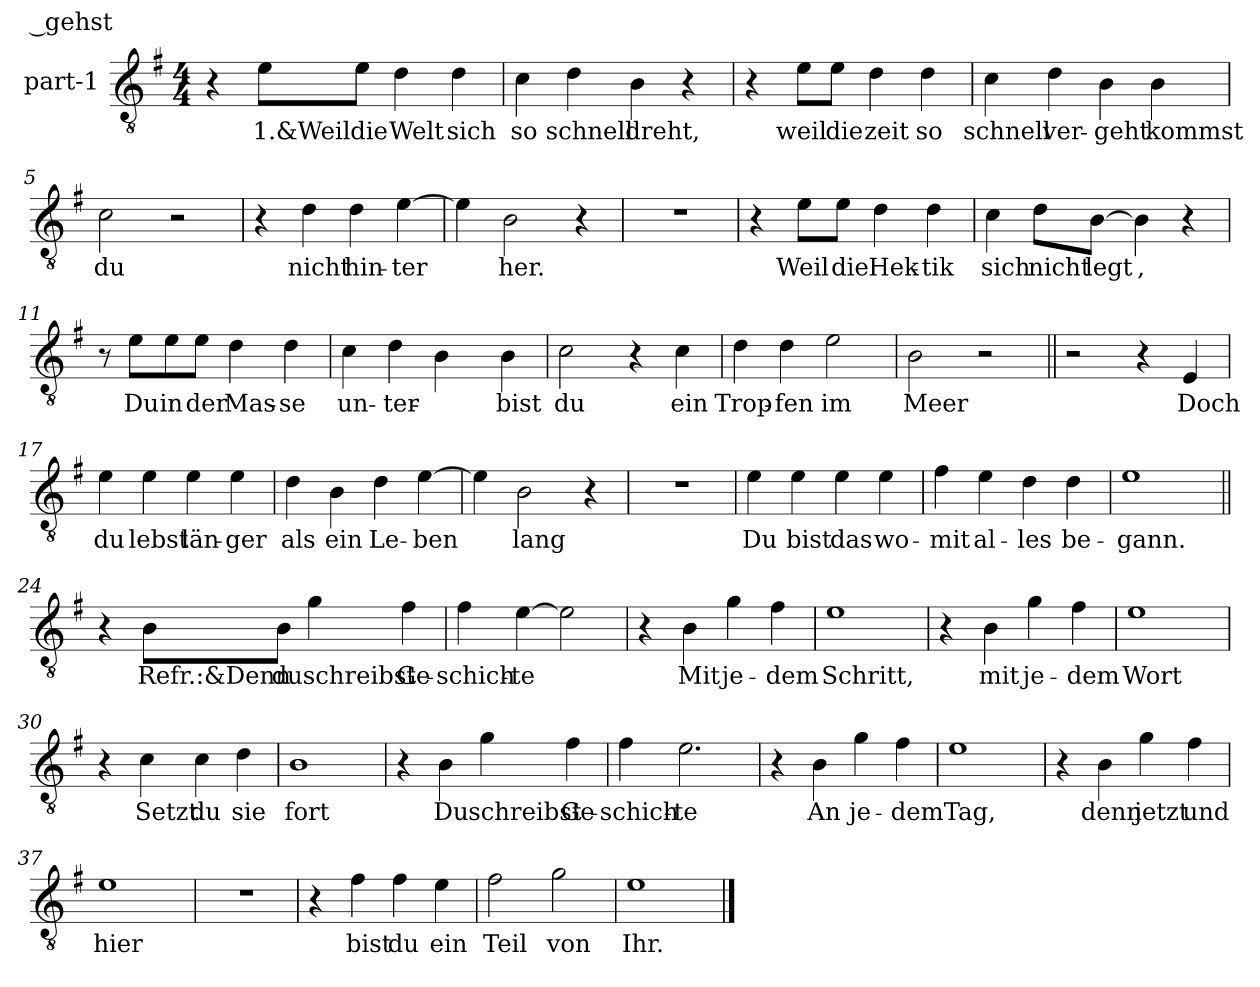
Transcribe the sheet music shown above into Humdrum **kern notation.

**kern	**text
*part1	*part1
*staff1	*staff1
*I"part-1	*
*clefGv2	*
*k[f#]	*
*M4/4	*
=1	=1
4r	.
8e\L	1.&Weil
8e\J	die
4d	Welt
4d	sich
=2	=2
4c	so
4d	schnell
4B	dreht,
4r	.
=3	=3
4r	.
8e\L	weil
8e\J	die
4d	zeit
4d	so
=4	=4
4c	schnell
4d	-ver-
4B	geht
4B	kommst
!!LO:LB:g=z
=5	=5
2c	du
2r	.
=6	=6
4r	.
4d	nicht
4d	-hin-
[4e	-ter-
=7	=7
4e]	--
2B	her.
4r	.
=8	=8
1r	.
=9	=9
4r	.
8e\L	Weil
8e\J	die
4d	-Hek-
4d	tik
!!LO:LB:g=z
=10	=10
4c	sich
8d\L	nicht
[8B\J	legt
4B]	,
4r	.
=11	=11
8r	.
8e\L	Du
8e\	in
8e\J	der
4d	-Mas-
4d	se
=12	=12
4c	-un-
4d	-ter-
4B	_gehst
4B	bist
=13	=13
2c	du
4r	.
4c	ein
=14	=14
4d	-Trop-
4d	fen
2e	im
!!LO:LB:g=z
=15	=15
2B	Meer
2r	.
=16||	=16||
2r	.
4r	.
4E	Doch
=17	=17
4e	du
4e	lebst
4e	-län-
4e	ger
=18	=18
4d	als
4B	ein
4d	-Le-
[4e	ben
=19	=19
4e]	.
2B	lang
4r	.
!!LO:LB:g=z
=20	=20
1r	.
=21	=21
4e	Du
4e	bist
4e	das
4e	-wo-
=22	=22
4f#	mit
4e	-al-
4d	les
4d	-be-
=23	=23
1e	gann.
=24||	=24||
4r	.
8B\L	Refr.:&Denn
8B\J	du
4g	schreibst
4f#	-Ge-
!!LO:LB:g=z
=25	=25
4f#	-schich-
[4e	te
2e]	.
=26	=26
4r	.
4B	Mit
4g	-je-
4f#	dem
=27	=27
1e	Schritt,
=28	=28
4r	.
4B	mit
4g	-je-
4f#	dem
=29	=29
1e	Wort
!!LO:LB:g=z
=30	=30
4r	.
4c	Setzt
4c	du
4d	sie
=31	=31
1B	fort
=32	=32
4r	.
4B	Du
4g	schreibst
4f#	-Ge-
=33	=33
4f#	-schich-
2.e	te
=34	=34
4r	.
4B	An
4g	-je-
4f#	dem
!!LO:LB:g=z
=35	=35
1e	Tag,
=36	=36
4r	.
4B	denn
4g	jetzt
4f#	und
=37	=37
1e	hier
=38	=38
1r	.
=39	=39
4r	.
4f#	bist
4f#	du
4e	ein
=40	=40
2f#	Teil
2g	von
=41	=41
1e	Ihr.
==	==
*-	*-
